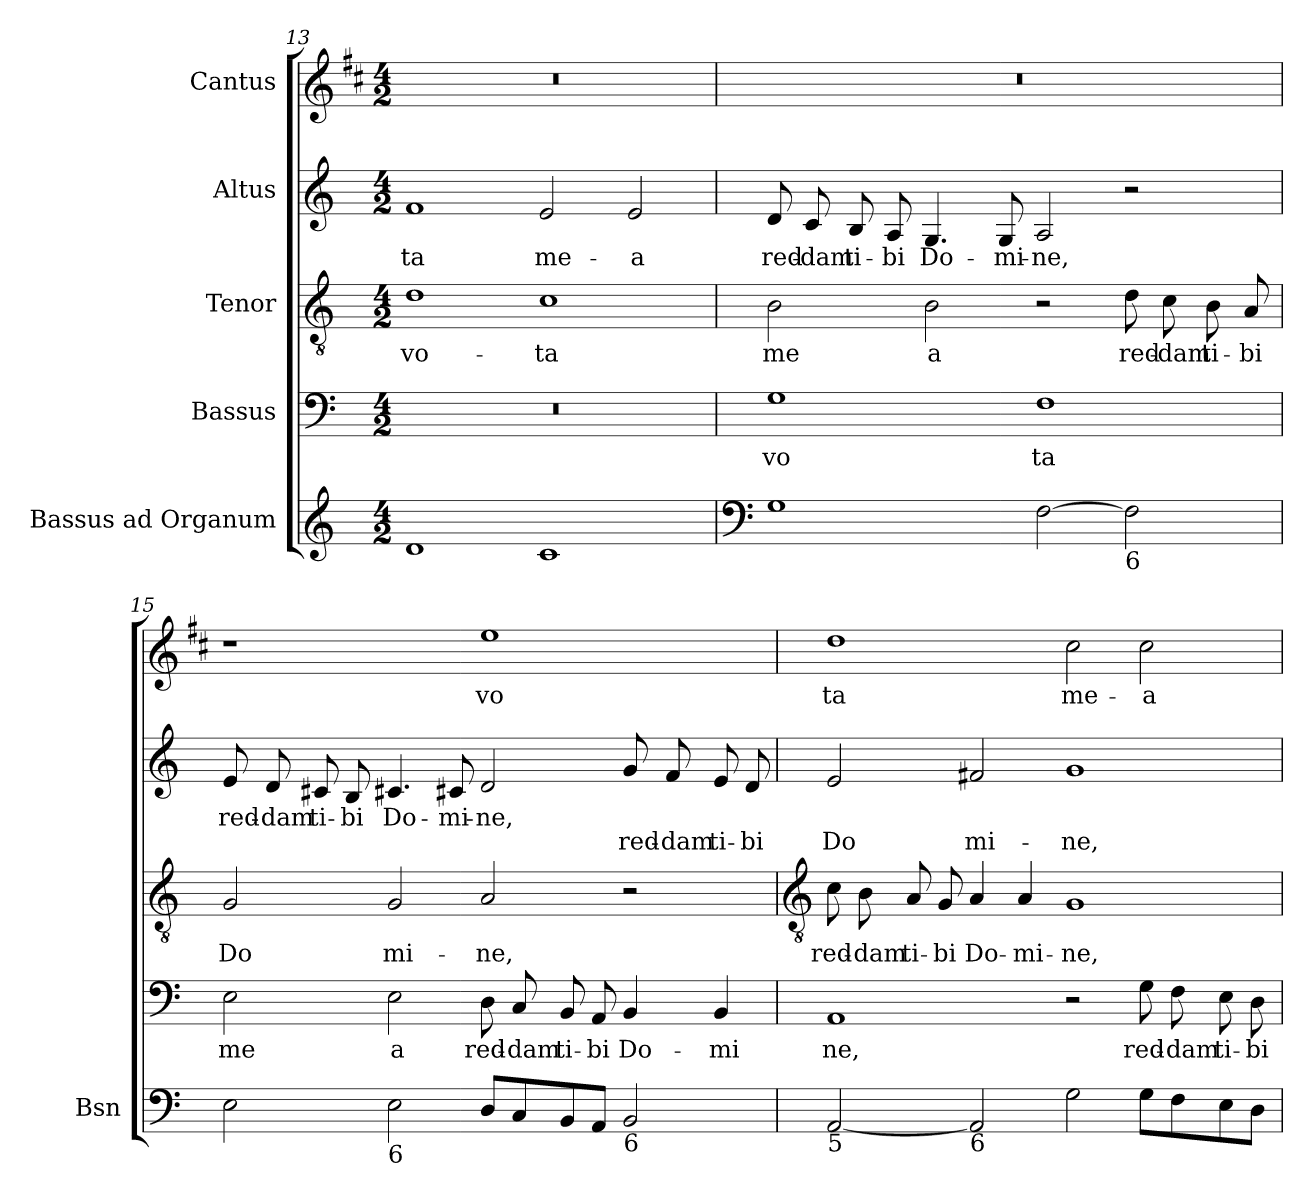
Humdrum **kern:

**kern	**kern	**text	**kern	**text	**kern	**text	**text	**kern	**text
*part5	*part4	*part4	*part3	*part3	*part2	*part2	*part2	*part1	*part1
*staff5	*staff4	*staff4	*staff3	*staff3	*staff2	*staff2	*staff2	*staff1	*staff1
*I"Bassus ad Organum	*I"Bassus	*	*I"Tenor	*	*I"Altus	*	*	*I"Cantus	*
*I'Bsn	*	*	*	*	*	*	*	*	*
!!LO:LB:g=z
*clefG2	*clefF4	*	*clefGv2	*	*clefG2	*	*	*clefG2	*
*	*	*	*	*	*	*	*	*ITrd1c2	*
*k[]	*k[]	*	*k[]	*	*k[]	*	*	*k[]	*
*C:	*C:	*	*C:	*	*C:	*	*	*C:	*
*M4/2	*M4/2	*	*M4/2	*	*M4/2	*	*	*M4/2	*
=13	=13	=13	=13	=13	=13	=13	=13	=13	=13
!	!	!	!	!LO:LY:b	!	!LO:LY:b	!	!	!
1d	0r	.	1d	vo-	1f	ta	.	0r	.
!	!	!	!	!LO:LY:b	!	!LO:LY:b	!	!	!
1c	.	.	1c	-ta	2e	me-	.	.	.
!	!	!	!	!	!	!LO:LY:b	!	!	!
.	.	.	.	.	2e	-a	.	.	.
=14	=14	=14	=14	=14	=14	=14	=14	=14	=14
*clefF4	*	*	*	*	*	*	*	*	*
!	!	!LO:LY:b	!	!LO:LY:b	!	!LO:LY:b	!	!	!
1G	1G	vo	2B	me	8d	red-	.	0r	.
!	!	!	!	!	!	!LO:LY:b	!	!	!
.	.	.	.	.	8c	-dam	.	.	.
!	!	!	!	!	!	!LO:LY:b	!	!	!
.	.	.	.	.	8B	ti-	.	.	.
!	!	!	!	!	!	!LO:LY:b	!	!	!
.	.	.	.	.	8A	-bi	.	.	.
!	!	!	!	!LO:LY:b	!	!LO:LY:b	!	!	!
.	.	.	2B	a	4.G	Do-	.	.	.
!	!	!	!	!	!	!LO:LY:b	!	!	!
.	.	.	.	.	8G	-mi-	.	.	.
!	!	!LO:LY:b	!	!	!	!LO:LY:b	!	!	!
[2F	1F	ta	2r	.	2A	-ne,	.	.	.
!LO:TX:b:t=6	!	!	!	!	!	!	!	!	!
!	!	!	!	!LO:LY:b	!	!	!	!	!
2F]	.	.	8d	red-	2r	.	.	.	.
!	!	!	!	!LO:LY:b	!	!	!	!	!
.	.	.	8c	-dam	.	.	.	.	.
!	!	!	!	!LO:LY:b	!	!	!	!	!
.	.	.	8B	ti-	.	.	.	.	.
!	!	!	!	!LO:LY:b	!	!	!	!	!
.	.	.	8A	-bi	.	.	.	.	.
=15	=15	=15	=15	=15	=15	=15	=15	=15	=15
!	!	!LO:LY:b	!	!LO:LY:b	!	!LO:LY:b	!	!	!
2E	2E	me	2G	Do	8e	red-	.	1r	.
!	!	!	!	!	!	!LO:LY:b	!	!	!
.	.	.	.	.	8d	-dam	.	.	.
!	!	!	!	!	!	!LO:LY:b	!	!	!
.	.	.	.	.	8c#X	ti-	.	.	.
!	!	!	!	!	!	!LO:LY:b	!	!	!
.	.	.	.	.	8B	-bi	.	.	.
!LO:TX:b:t=6	!	!	!	!	!	!	!	!	!
!	!	!LO:LY:b	!	!LO:LY:b	!	!LO:LY:b	!	!	!
2E	2E	a	2G	mi-	4.c#X	Do-	.	.	.
!	!	!	!	!	!	!LO:LY:b	!	!	!
.	.	.	.	.	8c#X	-mi-	.	.	.
!	!	!LO:LY:b	!	!LO:LY:b	!	!LO:LY:b	!	!	!LO:LY:b
8DL	8D	red-	2A	-ne,	2d	-ne,	.	1dd	vo
!	!	!LO:LY:b	!	!	!	!	!	!	!
8C	8C	-dam	.	.	.	.	.	.	.
!	!	!LO:LY:b	!	!	!	!	!	!	!
8BB	8BB	ti-	.	.	.	.	.	.	.
!	!	!LO:LY:b	!	!	!	!	!	!	!
8AAJ	8AA	-bi	.	.	.	.	.	.	.
!LO:TX:b:t=6	!	!	!	!	!	!	!	!	!
!	!	!LO:LY:b	!	!	!	!	!LO:LY:b	!	!
2BB	4BB	Do-	2r	.	8g	.	red-	.	.
!	!	!	!	!	!	!	!LO:LY:b	!	!
.	.	.	.	.	8f	.	-dam	.	.
!	!	!LO:LY:b	!	!	!	!	!LO:LY:b	!	!
.	4BB	-mi	.	.	8e	.	ti-	.	.
!	!	!	!	!	!	!	!LO:LY:b	!	!
.	.	.	.	.	8d	.	-bi	.	.
!!LO:LB:g=z
=16	=16	=16	=16	=16	=16	=16	=16	=16	=16
*	*	*	*clefGv2	*	*	*	*	*	*
!LO:TX:b:t=5	!	!	!	!	!	!	!	!	!
!	!	!LO:LY:b	!	!LO:LY:b	!	!	!LO:LY:b	!	!LO:LY:b
[2AA	1AA	ne,	8c	red-	2e	.	Do	1cc	ta
!	!	!	!	!LO:LY:b	!	!	!	!	!
.	.	.	8B	-dam	.	.	.	.	.
!	!	!	!	!LO:LY:b	!	!	!	!	!
.	.	.	8A	ti-	.	.	.	.	.
!	!	!	!	!LO:LY:b	!	!	!	!	!
.	.	.	8G	-bi	.	.	.	.	.
!LO:TX:b:t=6	!	!	!	!	!	!	!	!	!
!	!	!	!	!LO:LY:b	!	!	!LO:LY:b	!	!
2AA]	.	.	4A	Do-	2f#X	.	mi-	.	.
!	!	!	!	!LO:LY:b	!	!	!	!	!
.	.	.	4A	-mi-	.	.	.	.	.
!	!	!	!	!LO:LY:b	!	!	!LO:LY:b	!	!LO:LY:b
2G	2r	.	1G	-ne,	1g	.	-ne,	2b	me-
!	!	!LO:LY:b	!	!	!	!	!	!	!LO:LY:b
8GL	8G	red-	.	.	.	.	.	2b	-a
!	!	!LO:LY:b	!	!	!	!	!	!	!
8F	8F	-dam	.	.	.	.	.	.	.
!	!	!LO:LY:b	!	!	!	!	!	!	!
8E	8E	ti-	.	.	.	.	.	.	.
!	!	!LO:LY:b	!	!	!	!	!	!	!
8DJ	8D	-bi	.	.	.	.	.	.	.
=	=	=	=	=	=	=	=	=	=
*-	*-	*-	*-	*-	*-	*-	*-	*-	*-
